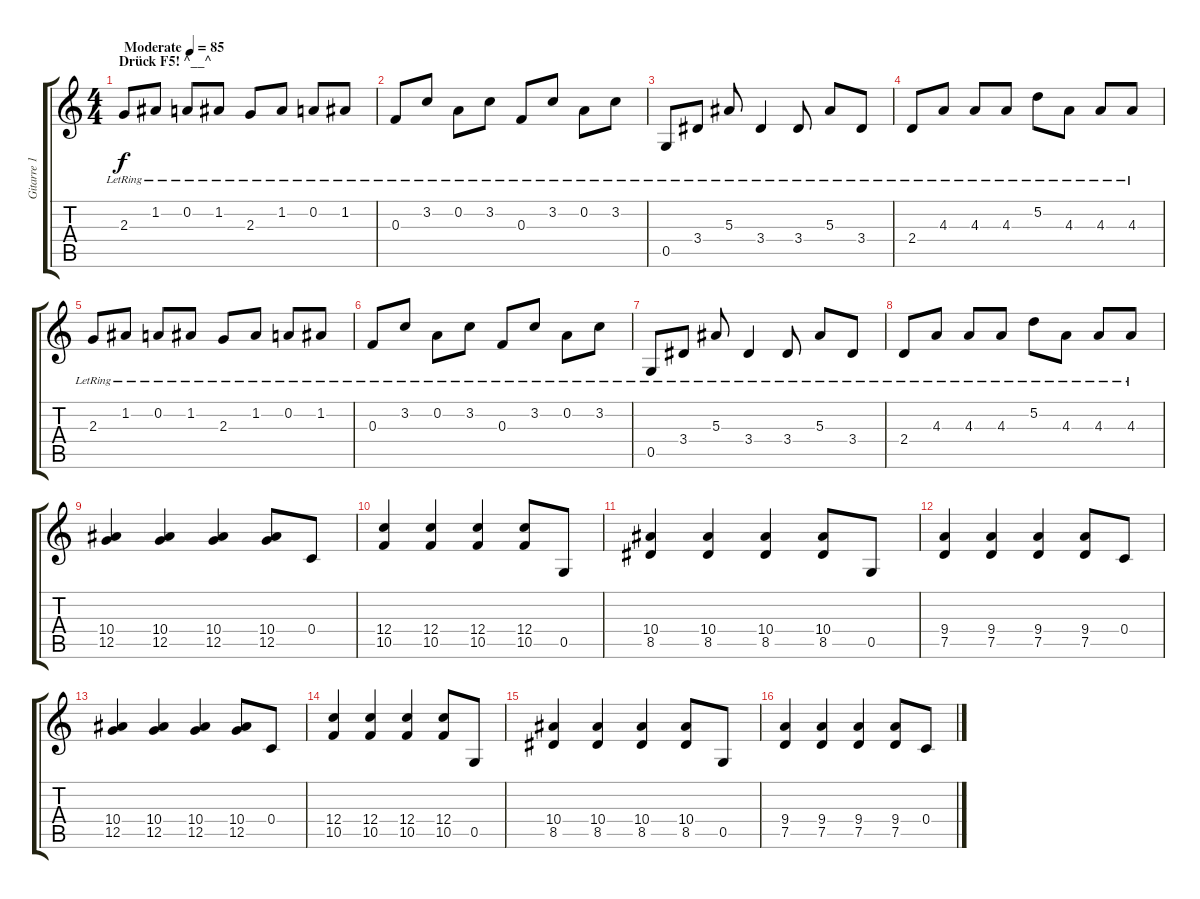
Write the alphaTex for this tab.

\track ("Gitarre 1" "Gitarre 1") {instrument acousticguitarsteel}
\staff {score tabs}
\tuning (D4 A3 F3 C3 G2 D2) {hide}
\ts (4 4)
\section ("" "Drück F5! ^__^")
\tempo (85 "Moderate")
\clef g2
\ks c
2.3{lr}.8{dy f instrument acousticguitarsteel} 1.2{lr}.8 0.2{lr}.8 1.2{lr}.8 2.3{lr}.8 1.2{lr}.8 0.2{lr}.8 1.2{lr}.8 |
0.3{lr}.8 3.2{lr}.8 0.2{lr}.8 3.2{lr}.8 0.3{lr}.8 3.2{lr}.8 0.2{lr}.8 3.2{lr}.8 |
0.5{lr}.8 3.4{lr}.8 5.3{lr}.8 3.4{lr}.4 3.4{lr}.8 5.3{lr}.8 3.4{lr}.8 |
2.4{lr}.8 4.3{lr}.8 4.3{lr}.8 4.3{lr}.8 5.2{lr}.8 4.3{lr}.8 4.3{lr}.8 4.3{lr}.8 |
2.3{lr}.8 1.2{lr}.8 0.2{lr}.8 1.2{lr}.8 2.3{lr}.8 1.2{lr}.8 0.2{lr}.8 1.2{lr}.8 |
0.3{lr}.8 3.2{lr}.8 0.2{lr}.8 3.2{lr}.8 0.3{lr}.8 3.2{lr}.8 0.2{lr}.8 3.2{lr}.8 |
0.5{lr}.8 3.4{lr}.8 5.3{lr}.8 3.4{lr}.4 3.4{lr}.8 5.3{lr}.8 3.4{lr}.8 |
2.4{lr}.8 4.3{lr}.8 4.3{lr}.8 4.3{lr}.8 5.2{lr}.8 4.3{lr}.8 4.3{lr}.8 4.3{lr}.8 |
(10.4 12.5).4 (10.4 12.5).4 (10.4 12.5).4 (10.4 12.5).8 0.4.8 |
(12.4 10.5).4 (12.4 10.5).4 (12.4 10.5).4 (12.4 10.5).8 0.5.8 |
(10.4 8.5).4 (10.4 8.5).4 (10.4 8.5).4 (10.4 8.5).8 0.5.8 |
(9.4 7.5).4 (9.4 7.5).4 (9.4 7.5).4 (9.4 7.5).8 0.4.8 |
(10.4 12.5).4 (10.4 12.5).4 (10.4 12.5).4 (10.4 12.5).8 0.4.8 |
(12.4 10.5).4 (12.4 10.5).4 (12.4 10.5).4 (12.4 10.5).8 0.5.8 |
(10.4 8.5).4 (10.4 8.5).4 (10.4 8.5).4 (10.4 8.5).8 0.5.8 |
(9.4 7.5).4 (9.4 7.5).4 (9.4 7.5).4 (9.4 7.5).8 0.4.8
